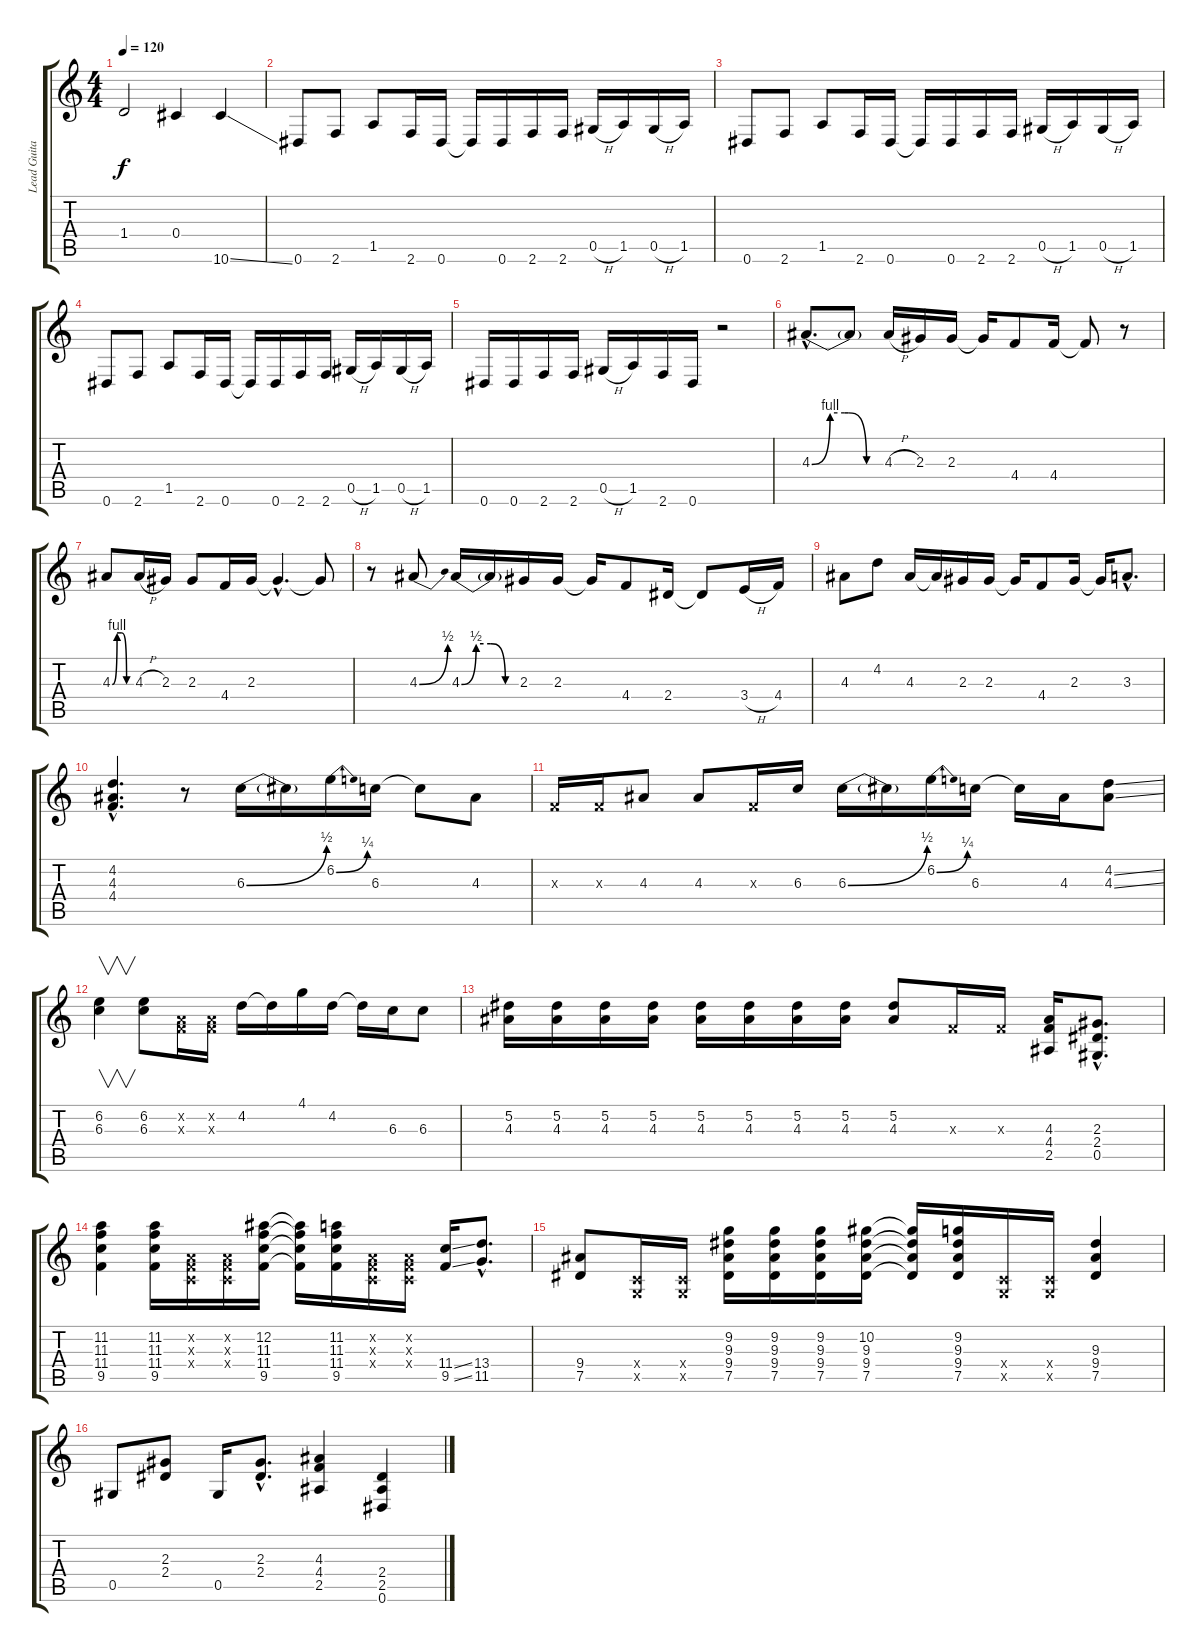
\track ("Lead Guitar" "Lead Guita") {instrument distortionguitar}
\staff {score tabs}
\tuning (Eb4 Bb3 Gb3 Db3 Ab2 Eb2) {hide}
\ts (4 4)
\tempo 120
\clef g2
\ks c
1.4.2{dy f} 0.4.4 10.6{ss}.4 |
0.6.8 2.6.8 1.5.8 2.6.16 0.6.16 0.6{t}.16 0.6.16 2.6.16 2.6.16 0.5{h}.16 1.5.16 0.5{h}.16 1.5.16 |
0.6.8 2.6.8 1.5.8 2.6.16 0.6.16 0.6{t}.16 0.6.16 2.6.16 2.6.16 0.5{h}.16 1.5.16 0.5{h}.16 1.5.16 |
0.6.8 2.6.8 1.5.8 2.6.16 0.6.16 0.6{t}.16 0.6.16 2.6.16 2.6.16 0.5{h}.16 1.5.16 0.5{h}.16 1.5.16 |
0.6.16 0.6.16 2.6.16 2.6.16 0.5{h}.16 1.5.16 2.6.16 0.6.16 r.2 |
4.3{be (custom 0 0 15 4 27 4 30 4 45 0 60 0) hac}.8{d} 4.3{t}.8 4.3{h}.16 2.3.16 2.3.16 2.3{t}.16 4.4.8 4.4.16 4.4{t}.8 r.8 |
4.3{be (custom 0 0 15 4 30 4 45 0 60 0)}.8 4.3{h}.16 2.3.16 2.3.8 4.4.16 2.3.16 2.3{hac t}.4{d} 2.3{t}.8 |
r.8 4.3{be (bend 0 0 60 2)}.8 4.3{be (custom 0 0 15 2 30 2 45 0 60 0)}.16 4.3{t}.16 2.3.16 2.3.16 2.3{t}.16 4.4.8 2.4.16 2.4{t}.8 3.4{h}.16 4.4.16 |
4.3.8 4.2.8 4.3.16 4.3{t}.16 2.3.16 2.3.16 2.3{t}.16 4.4.8 2.3.16 2.3{t}.16 3.3{hac}.8{d} |
(4.2{hac} 4.3{hac} 4.4{hac}).4{d} r.8 6.3{be (bend 0 0 60 2)}.16 6.3{t}.16 6.2{be (bend 0 0 60 1)}.16 6.3.16 6.3{t}.8 4.3.8 |
-1.3{x}.16 -1.3{x}.16 4.3.8 4.3.8 -1.3{x}.16 6.3.16 6.3{be (bend 0 0 60 2)}.16 6.3{t}.16 6.2{be (bend 0 0 60 1)}.16 6.3.16 6.3{t}.16 4.3.16 (4.2{ss} 4.3{ss}).8 |
(6.2 6.3).4{v} (6.2 6.3).8 (-1.2{x} -1.3{x}).16 (-1.2{x} -1.3{x}).16 4.2.16 4.2{t}.16 4.1.16 4.2.16 4.2{t}.16 6.3.16 6.3.8 |
(5.2 4.3).16 (5.2 4.3).16 (5.2 4.3).16 (5.2 4.3).16 (5.2 4.3).16 (5.2 4.3).16 (5.2 4.3).16 (5.2 4.3).16 (5.2 4.3).8 -1.3{x}.16 -1.3{x}.16 (4.3 4.4 2.5).16 (2.3{hac} 2.4{hac} 0.5{hac}).8{d} |
(11.2 11.3 11.4 9.5).4 (11.2 11.3 11.4 9.5).16 (-1.2{x} -1.3{x} -1.4{x}).16 (-1.2{x} -1.3{x} -1.4{x}).16 (12.2 11.3 11.4 9.5).16 (12.2{t} 11.3{t} 11.4{t} 9.5{t}).16 (11.2 11.3 11.4 9.5).16 (-1.2{x} -1.3{x} -1.4{x}).16 (-1.2{x} -1.3{x} -1.4{x}).16 (11.4{ss} 9.5{ss}).16 (13.4{hac} 11.5{hac}).8{d} |
(9.4 7.5).8 (-1.4{x} -1.5{x}).16 (-1.4{x} -1.5{x}).16 (9.2 9.3 9.4 7.5).16 (9.2 9.3 9.4 7.5).16 (9.2 9.3 9.4 7.5).16 (10.2 9.3 9.4 7.5).16 (10.2{t} 9.3{t} 9.4{t} 7.5{t}).16 (9.2 9.3 9.4 7.5).16 (-1.4{x} -1.5{x}).16 (-1.4{x} -1.5{x}).16 (9.3 9.4 7.5).4 |
0.5.8 (2.3 2.4).8 0.5.16 (2.3{hac} 2.4{hac}).8{d} (4.3 4.4 2.5).4 (2.4 2.5 0.6).4
